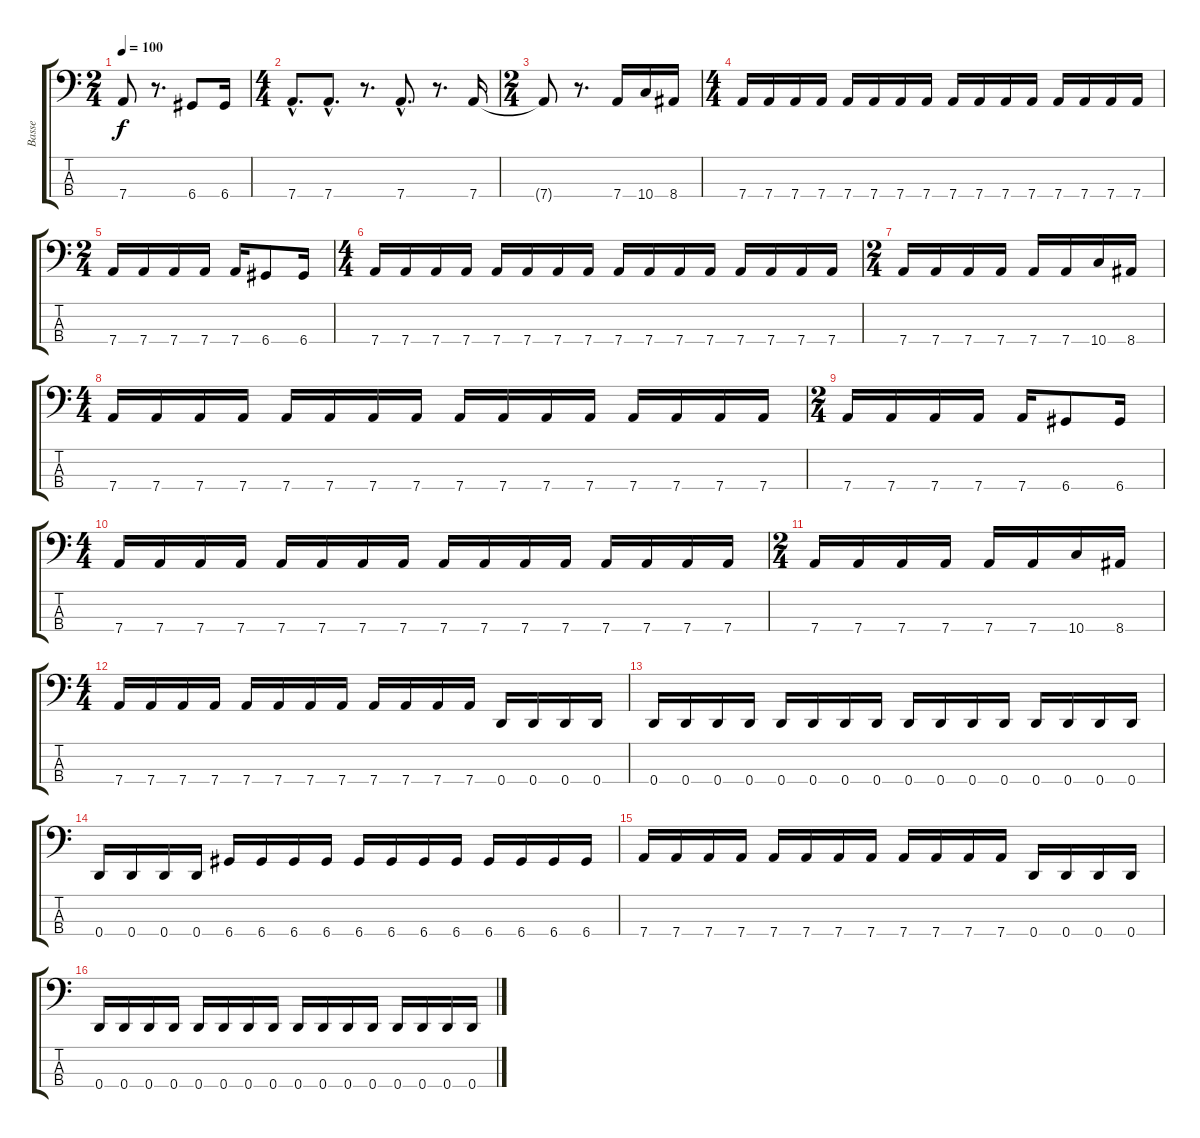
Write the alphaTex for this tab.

\track ("Basse" "Basse") {instrument electricbassfinger}
\staff {score tabs}
\tuning (G2 D2 A1 D1) {hide}
\ts (2 4)
\tempo 100
\clef f4
\ks c
7.4{t}.8{dy f} r.8{d} 6.4.8 6.4.16 |
\ts (4 4)
7.4{hac}.8{d} 7.4{hac}.8{d} r.8{d} 7.4{hac}.8{d} r.8{d} 7.4.16 |
\ts (2 4)
7.4{t}.8 r.8{d} 7.4.16 10.4.16 8.4.16 |
\ts (4 4)
7.4.16 7.4.16 7.4.16 7.4.16 7.4.16 7.4.16 7.4.16 7.4.16 7.4.16 7.4.16 7.4.16 7.4.16 7.4.16 7.4.16 7.4.16 7.4.16 |
\ts (2 4)
7.4.16 7.4.16 7.4.16 7.4.16 7.4.16 6.4.8 6.4.16 |
\ts (4 4)
7.4.16 7.4.16 7.4.16 7.4.16 7.4.16 7.4.16 7.4.16 7.4.16 7.4.16 7.4.16 7.4.16 7.4.16 7.4.16 7.4.16 7.4.16 7.4.16 |
\ts (2 4)
7.4.16 7.4.16 7.4.16 7.4.16 7.4.16 7.4.16 10.4.16 8.4.16 |
\ts (4 4)
7.4.16 7.4.16 7.4.16 7.4.16 7.4.16 7.4.16 7.4.16 7.4.16 7.4.16 7.4.16 7.4.16 7.4.16 7.4.16 7.4.16 7.4.16 7.4.16 |
\ts (2 4)
7.4.16 7.4.16 7.4.16 7.4.16 7.4.16 6.4.8 6.4.16 |
\ts (4 4)
7.4.16 7.4.16 7.4.16 7.4.16 7.4.16 7.4.16 7.4.16 7.4.16 7.4.16 7.4.16 7.4.16 7.4.16 7.4.16 7.4.16 7.4.16 7.4.16 |
\ts (2 4)
7.4.16 7.4.16 7.4.16 7.4.16 7.4.16 7.4.16 10.4.16 8.4.16 |
\ts (4 4)
7.4.16 7.4.16 7.4.16 7.4.16 7.4.16 7.4.16 7.4.16 7.4.16 7.4.16 7.4.16 7.4.16 7.4.16 0.4.16 0.4.16 0.4.16 0.4.16 |
0.4.16 0.4.16 0.4.16 0.4.16 0.4.16 0.4.16 0.4.16 0.4.16 0.4.16 0.4.16 0.4.16 0.4.16 0.4.16 0.4.16 0.4.16 0.4.16 |
0.4.16 0.4.16 0.4.16 0.4.16 6.4.16 6.4.16 6.4.16 6.4.16 6.4.16 6.4.16 6.4.16 6.4.16 6.4.16 6.4.16 6.4.16 6.4.16 |
7.4.16 7.4.16 7.4.16 7.4.16 7.4.16 7.4.16 7.4.16 7.4.16 7.4.16 7.4.16 7.4.16 7.4.16 0.4.16 0.4.16 0.4.16 0.4.16 |
0.4.16 0.4.16 0.4.16 0.4.16 0.4.16 0.4.16 0.4.16 0.4.16 0.4.16 0.4.16 0.4.16 0.4.16 0.4.16 0.4.16 0.4.16 0.4.16
